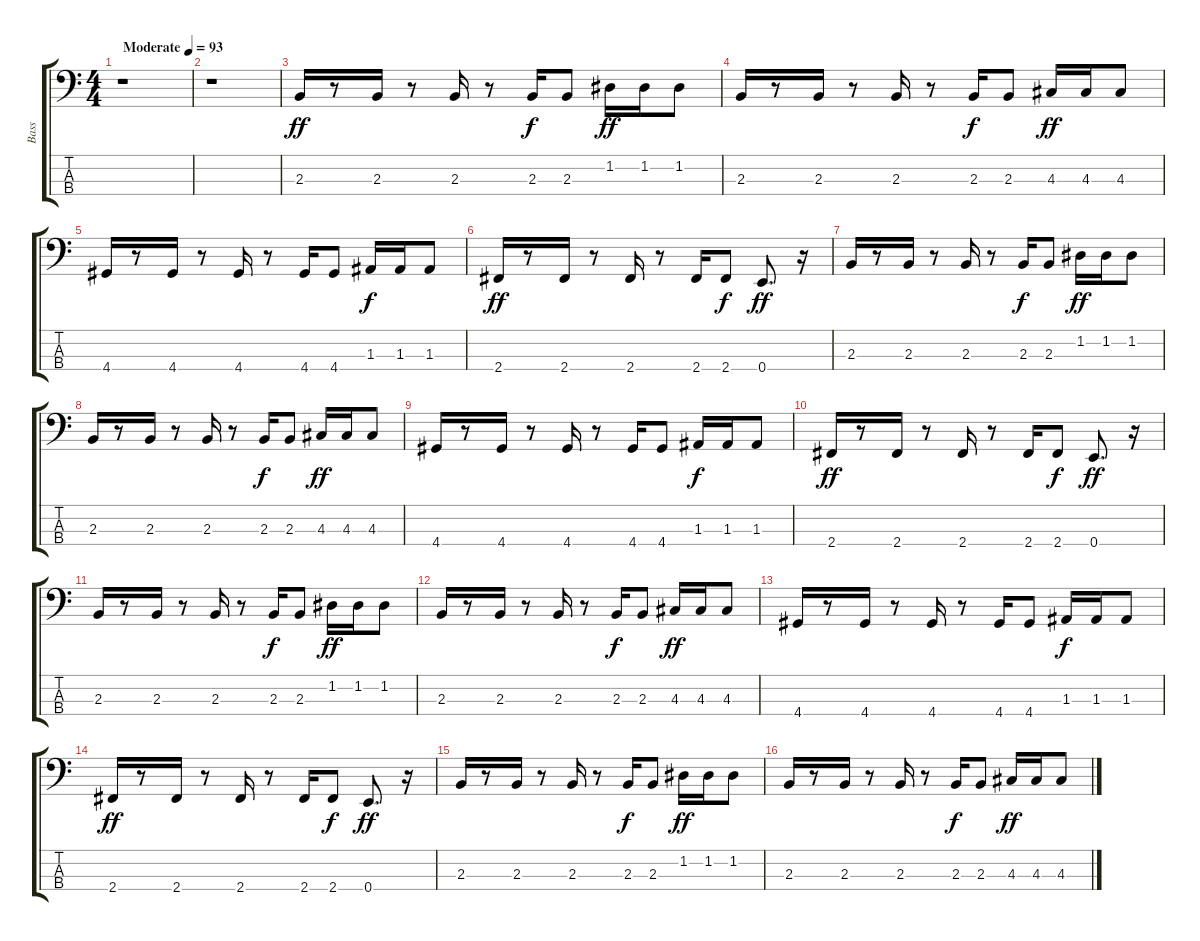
\track ("Bass" "Bass") {instrument electricbassfinger}
\staff {score tabs}
\tuning (G2 D2 A1 E1) {hide}
\ts (4 4)
\tempo (93 "Moderate")
\clef f4
\ks c
r.1{dy ff instrument electricbassfinger} |
r.1 |
2.3.16 r.8 2.3.16 r.8 2.3.16 r.8 2.3.16{dy f} 2.3.8 1.2.16{dy ff} 1.2.16 1.2.8 |
2.3.16 r.8 2.3.16 r.8 2.3.16 r.8 2.3.16{dy f} 2.3.8 4.3.16{dy ff} 4.3.16 4.3.8 |
4.4.16 r.8 4.4.16 r.8 4.4.16 r.8 4.4.16 4.4.8 1.3.16{dy f} 1.3.16 1.3.8 |
2.4.16{dy ff} r.8 2.4.16 r.8 2.4.16 r.8 2.4.16 2.4.8{dy f} 0.4.8{d dy ff} r.16 |
2.3.16 r.8 2.3.16 r.8 2.3.16 r.8 2.3.16{dy f} 2.3.8 1.2.16{dy ff} 1.2.16 1.2.8 |
2.3.16 r.8 2.3.16 r.8 2.3.16 r.8 2.3.16{dy f} 2.3.8 4.3.16{dy ff} 4.3.16 4.3.8 |
4.4.16 r.8 4.4.16 r.8 4.4.16 r.8 4.4.16 4.4.8 1.3.16{dy f} 1.3.16 1.3.8 |
2.4.16{dy ff} r.8 2.4.16 r.8 2.4.16 r.8 2.4.16 2.4.8{dy f} 0.4.8{d dy ff} r.16 |
2.3.16 r.8 2.3.16 r.8 2.3.16 r.8 2.3.16{dy f} 2.3.8 1.2.16{dy ff} 1.2.16 1.2.8 |
2.3.16 r.8 2.3.16 r.8 2.3.16 r.8 2.3.16{dy f} 2.3.8 4.3.16{dy ff} 4.3.16 4.3.8 |
4.4.16 r.8 4.4.16 r.8 4.4.16 r.8 4.4.16 4.4.8 1.3.16{dy f} 1.3.16 1.3.8 |
2.4.16{dy ff} r.8 2.4.16 r.8 2.4.16 r.8 2.4.16 2.4.8{dy f} 0.4.8{d dy ff} r.16 |
2.3.16 r.8 2.3.16 r.8 2.3.16 r.8 2.3.16{dy f} 2.3.8 1.2.16{dy ff} 1.2.16 1.2.8 |
2.3.16 r.8 2.3.16 r.8 2.3.16 r.8 2.3.16{dy f} 2.3.8 4.3.16{dy ff} 4.3.16 4.3.8
